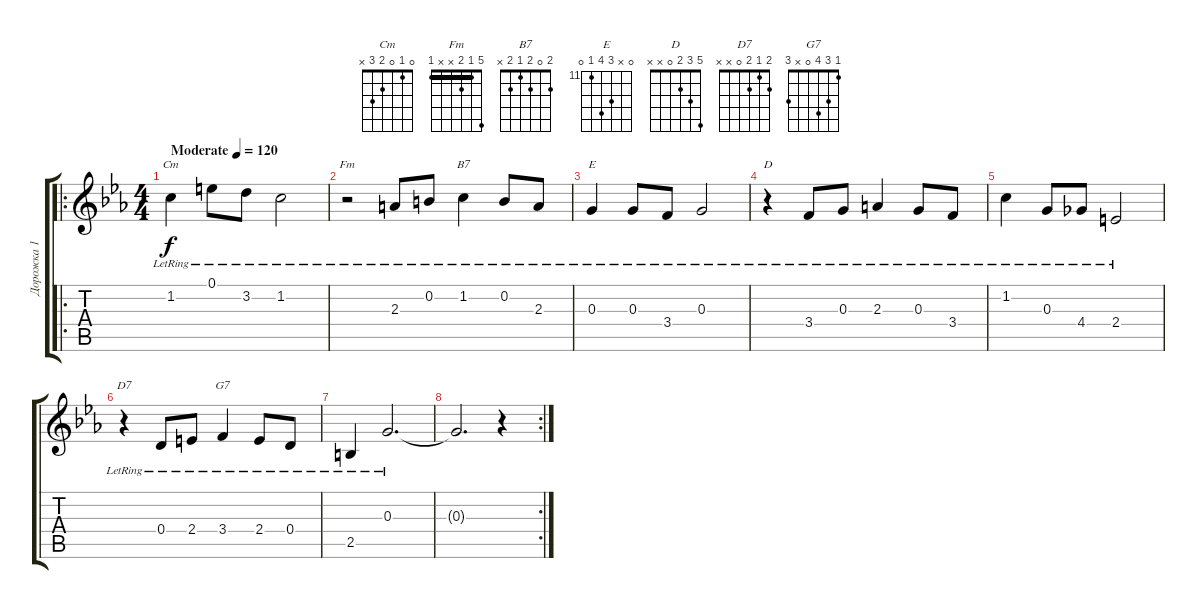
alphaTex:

\track ("Дорожка 1" "Дорожка 1") {instrument acousticguitarsteel}
\staff {score tabs}
\tuning (E4 B3 G3 D3 A2 E2) {hide}
\chord ("Cm" 0 1 0 2 3 x)
\chord ("Fm" 5 1 2 x x 1) {barre 1}
\chord ("B7" 2 0 2 1 2 x)
\chord ("E" 0 x 13 14 11 0) {firstfret 11}
\chord ("D" 5 3 2 0 x x)
\chord ("D7" 2 1 2 0 x x)
\chord ("G7" 1 3 4 0 x 3)
\ro
\ts (4 4)
\tempo (120 "Moderate")
\clef g2
\ks eb
1.2{lr}.4{ch "Cm" dy f instrument acousticguitarsteel} 0.1{lr}.8 3.2{lr}.8 1.2{lr}.2 |
r.2{ch "Fm"} 2.3{lr}.8 0.2{lr}.8 1.2{lr}.4{ch "B7"} 0.2{lr}.8 2.3{lr}.8 |
0.3{lr}.4{ch "E"} 0.3{lr}.8 3.4{lr}.8 0.3{lr}.2 |
r.4{ch "D"} 3.4{lr}.8 0.3{lr}.8 2.3{lr}.4 0.3{lr}.8 3.4{lr}.8 |
1.2{lr}.4 0.3{lr}.8 4.4{lr}.8 2.4{lr}.2 |
r.4{ch "D7"} 0.4{lr}.8 2.4{lr}.8 3.4{lr}.4{ch "G7"} 2.4{lr}.8 0.4{lr}.8 |
2.5{lr}.4 0.3{lr}.2{d} |
\rc 2
0.3{t}.2{d} r.4
